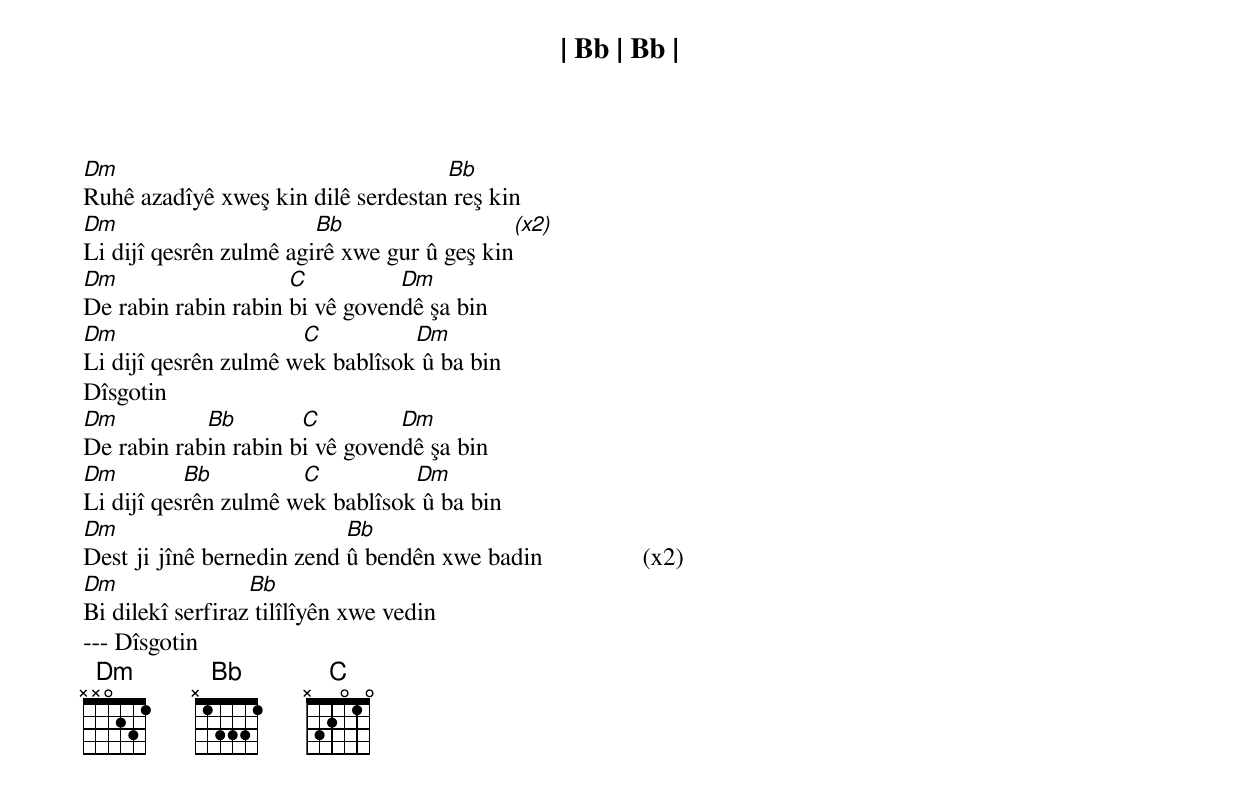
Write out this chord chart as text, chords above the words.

| Bb | Bb |
Dm		                    Bb
Ruhê azadîyê xweş kin dilê serdestan reş kin
Dm			Bb                                                  (x2)
Li dijî qesrên zulmê agirê xwe gur û geş kin
Dm                   C          Dm
De rabin rabin rabin bi vê govendê şa bin
Dm                    C          Dm
Li dijî qesrên zulmê wek bablîsok û ba bin
Dîsgotin
Dm          Bb        C         Dm
De rabin rabin rabin bi vê govendê şa bin
Dm         Bb         C          Dm
Li dijî qesrên zulmê wek bablîsok û ba bin
Dm                         Bb
Dest ji jînê bernedin zend û bendên xwe badin                (x2)
Dm                Bb
Bi dilekî serfiraz tilîlîyên xwe vedin
--- Dîsgotin
